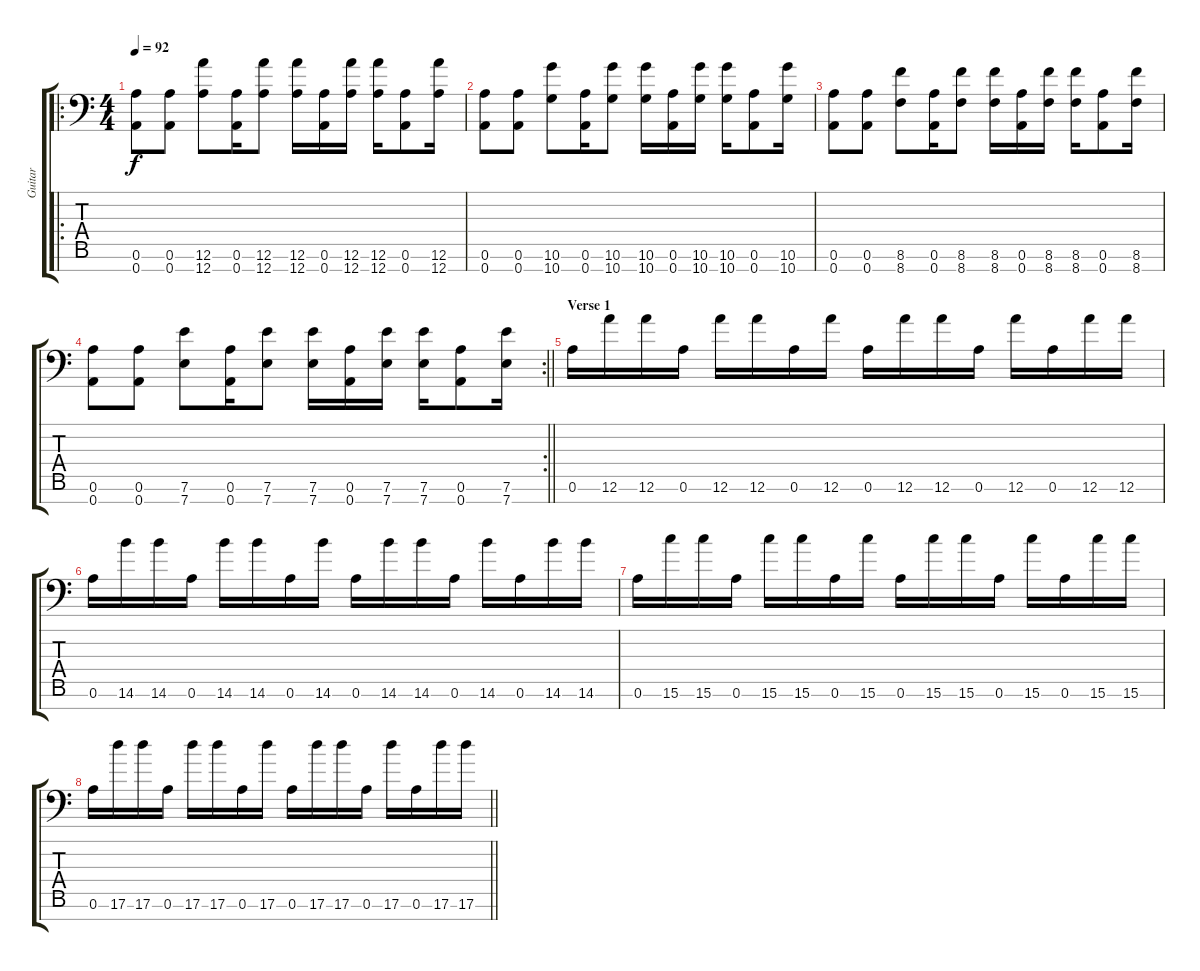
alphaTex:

\track ("Guitar" "Guitar") {instrument distortionguitar}
\staff {score tabs}
\tuning (E4 B3 G3 D3 D3 A2 A1) {hide}
\ro
\ts (4 4)
\tempo 92
\clef f4
\ks c
(0.6 0.7).8{dy f} (0.6 0.7).8 (12.6 12.7).8 (0.6 0.7).16 (12.6 12.7).8 (12.6 12.7).16 (0.6 0.7).16 (12.6 12.7).16 (12.6 12.7).16 (0.6 0.7).8 (12.6 12.7).16 |
(0.6 0.7).8 (0.6 0.7).8 (10.6 10.7).8 (0.6 0.7).16 (10.6 10.7).8 (10.6 10.7).16 (0.6 0.7).16 (10.6 10.7).16 (10.6 10.7).16 (0.6 0.7).8 (10.6 10.7).16 |
(0.6 0.7).8 (0.6 0.7).8 (8.6 8.7).8 (0.6 0.7).16 (8.6 8.7).8 (8.6 8.7).16 (0.6 0.7).16 (8.6 8.7).16 (8.6 8.7).16 (0.6 0.7).8 (8.6 8.7).16 |
\rc 2
\barLineRight lightlight
(0.6 0.7).8 (0.6 0.7).8 (7.6 7.7).8 (0.6 0.7).16 (7.6 7.7).8 (7.6 7.7).16 (0.6 0.7).16 (7.6 7.7).16 (7.6 7.7).16 (0.6 0.7).8 (7.6 7.7).16 |
\section ("" "Verse 1")
0.6.16 12.6.16 12.6.16 0.6.16 12.6.16 12.6.16 0.6.16 12.6.16 0.6.16 12.6.16 12.6.16 0.6.16 12.6.16 0.6.16 12.6.16 12.6.16 |
0.6.16 14.6.16 14.6.16 0.6.16 14.6.16 14.6.16 0.6.16 14.6.16 0.6.16 14.6.16 14.6.16 0.6.16 14.6.16 0.6.16 14.6.16 14.6.16 |
0.6.16 15.6.16 15.6.16 0.6.16 15.6.16 15.6.16 0.6.16 15.6.16 0.6.16 15.6.16 15.6.16 0.6.16 15.6.16 0.6.16 15.6.16 15.6.16 |
\barLineRight lightlight
0.6.16 17.6.16 17.6.16 0.6.16 17.6.16 17.6.16 0.6.16 17.6.16 0.6.16 17.6.16 17.6.16 0.6.16 17.6.16 0.6.16 17.6.16 17.6.16
